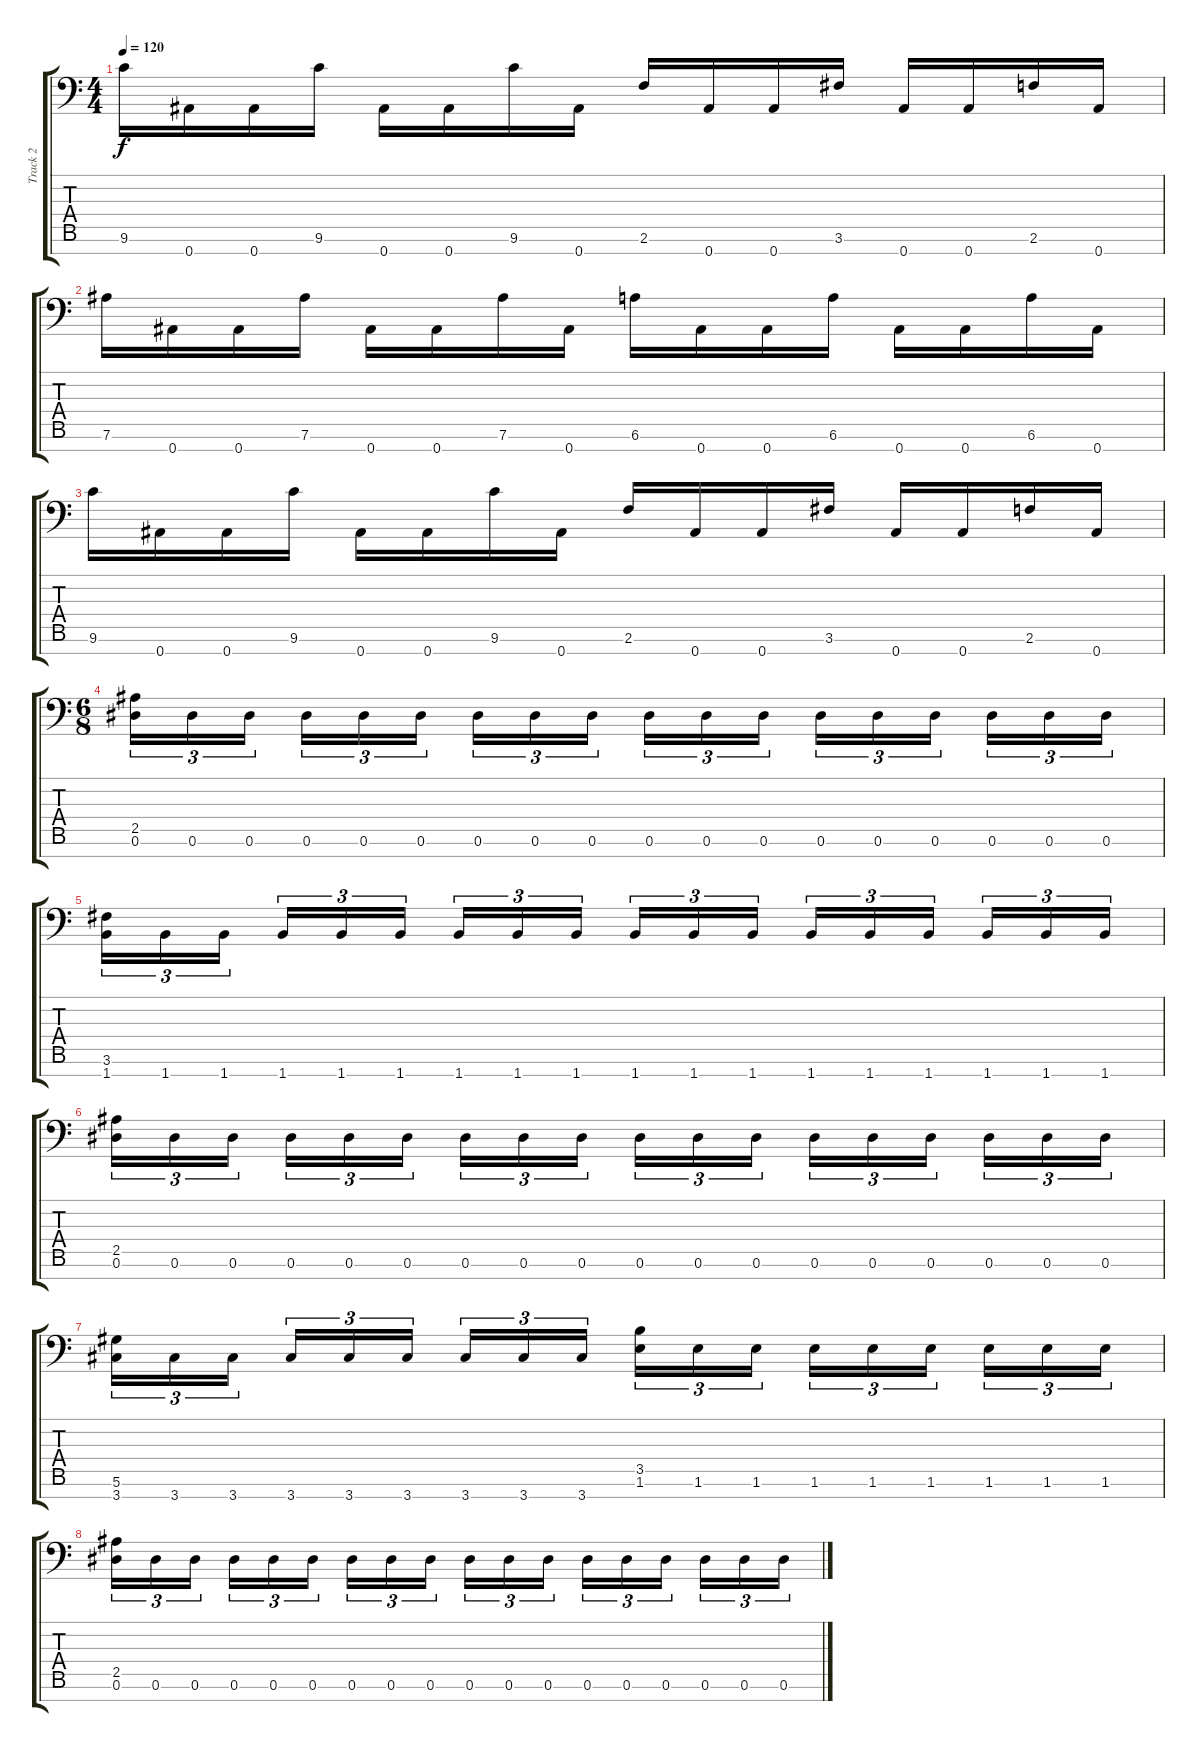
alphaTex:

\track ("Track 2" "Track 2") {instrument distortionguitar}
\staff {score tabs}
\tuning (Eb4 Bb3 Gb3 Db3 Ab2 Eb2 Bb1) {hide}
\ts (4 4)
\tempo 120
\clef f4
\ks c
9.6.16{dy f} 0.7.16 0.7.16 9.6.16 0.7.16 0.7.16 9.6.16 0.7.16 2.6.16 0.7.16 0.7.16 3.6.16 0.7.16 0.7.16 2.6.16 0.7.16 |
7.6.16 0.7.16 0.7.16 7.6.16 0.7.16 0.7.16 7.6.16 0.7.16 6.6.16 0.7.16 0.7.16 6.6.16 0.7.16 0.7.16 6.6.16 0.7.16 |
9.6.16 0.7.16 0.7.16 9.6.16 0.7.16 0.7.16 9.6.16 0.7.16 2.6.16 0.7.16 0.7.16 3.6.16 0.7.16 0.7.16 2.6.16 0.7.16 |
\ts (6 8)
(2.5 0.6).16{tu (3 2)} 0.6.16{tu (3 2)} 0.6.16{tu (3 2) beam splitsecondary} 0.6.16{tu (3 2)} 0.6.16{tu (3 2)} 0.6.16{tu (3 2) beam splitsecondary} 0.6.16{tu (3 2)} 0.6.16{tu (3 2)} 0.6.16{tu (3 2)} 0.6.16{tu (3 2)} 0.6.16{tu (3 2)} 0.6.16{tu (3 2) beam splitsecondary} 0.6.16{tu (3 2)} 0.6.16{tu (3 2)} 0.6.16{tu (3 2) beam splitsecondary} 0.6.16{tu (3 2)} 0.6.16{tu (3 2)} 0.6.16{tu (3 2)} |
(3.6 1.7).16{tu (3 2)} 1.7.16{tu (3 2)} 1.7.16{tu (3 2) beam splitsecondary} 1.7.16{tu (3 2)} 1.7.16{tu (3 2)} 1.7.16{tu (3 2) beam splitsecondary} 1.7.16{tu (3 2)} 1.7.16{tu (3 2)} 1.7.16{tu (3 2)} 1.7.16{tu (3 2)} 1.7.16{tu (3 2)} 1.7.16{tu (3 2) beam splitsecondary} 1.7.16{tu (3 2)} 1.7.16{tu (3 2)} 1.7.16{tu (3 2) beam splitsecondary} 1.7.16{tu (3 2)} 1.7.16{tu (3 2)} 1.7.16{tu (3 2)} |
(2.5 0.6).16{tu (3 2)} 0.6.16{tu (3 2)} 0.6.16{tu (3 2) beam splitsecondary} 0.6.16{tu (3 2)} 0.6.16{tu (3 2)} 0.6.16{tu (3 2) beam splitsecondary} 0.6.16{tu (3 2)} 0.6.16{tu (3 2)} 0.6.16{tu (3 2)} 0.6.16{tu (3 2)} 0.6.16{tu (3 2)} 0.6.16{tu (3 2) beam splitsecondary} 0.6.16{tu (3 2)} 0.6.16{tu (3 2)} 0.6.16{tu (3 2) beam splitsecondary} 0.6.16{tu (3 2)} 0.6.16{tu (3 2)} 0.6.16{tu (3 2)} |
(5.6 3.7).16{tu (3 2)} 3.7.16{tu (3 2)} 3.7.16{tu (3 2) beam splitsecondary} 3.7.16{tu (3 2)} 3.7.16{tu (3 2)} 3.7.16{tu (3 2) beam splitsecondary} 3.7.16{tu (3 2)} 3.7.16{tu (3 2)} 3.7.16{tu (3 2)} (3.5 1.6).16{tu (3 2)} 1.6.16{tu (3 2)} 1.6.16{tu (3 2) beam splitsecondary} 1.6.16{tu (3 2)} 1.6.16{tu (3 2)} 1.6.16{tu (3 2) beam splitsecondary} 1.6.16{tu (3 2)} 1.6.16{tu (3 2)} 1.6.16{tu (3 2)} |
(2.5 0.6).16{tu (3 2)} 0.6.16{tu (3 2)} 0.6.16{tu (3 2) beam splitsecondary} 0.6.16{tu (3 2)} 0.6.16{tu (3 2)} 0.6.16{tu (3 2) beam splitsecondary} 0.6.16{tu (3 2)} 0.6.16{tu (3 2)} 0.6.16{tu (3 2)} 0.6.16{tu (3 2)} 0.6.16{tu (3 2)} 0.6.16{tu (3 2) beam splitsecondary} 0.6.16{tu (3 2)} 0.6.16{tu (3 2)} 0.6.16{tu (3 2) beam splitsecondary} 0.6.16{tu (3 2)} 0.6.16{tu (3 2)} 0.6.16{tu (3 2)}
